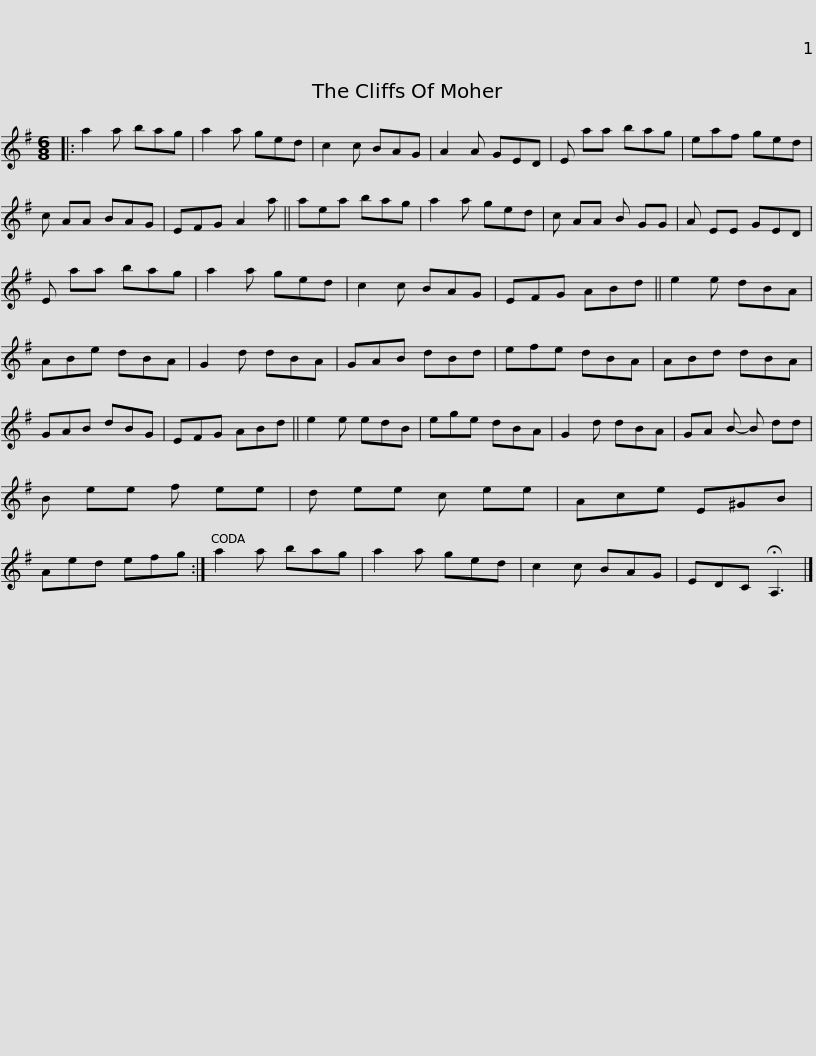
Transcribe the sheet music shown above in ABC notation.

X:1
L:1/8
M:6/8
I:linebreak $
K:G
V:1 treble
V:1
|: a2 a bag | a2 a ged | c2 c BAG | A2 A GED | E aa bag | %5
 eaf ged | c AA BAG |$ EFG A2 a || aea bag | a2 a ged | %10
 c AA B GG | A EE GED | E aa bag | a2 a ged |$ c2 c BAG | %15
 EFG ABd || e2 e dBA | ABe dBA | G2 d dBA | GAB dBd | %20
 efe dBA | ABd dBA |$ GAB dBG | EFG ABd || e2 e edB | %25
 ege dBA | G2 d dBA | GA B- B dd | B ee f ee | d ee c ee |$ %30
 Ace E^GB | Aed efg :| a2 a bag | a2 a ged | c2 c BAG | %35
 EDC !fermata!A,3 |] %36
